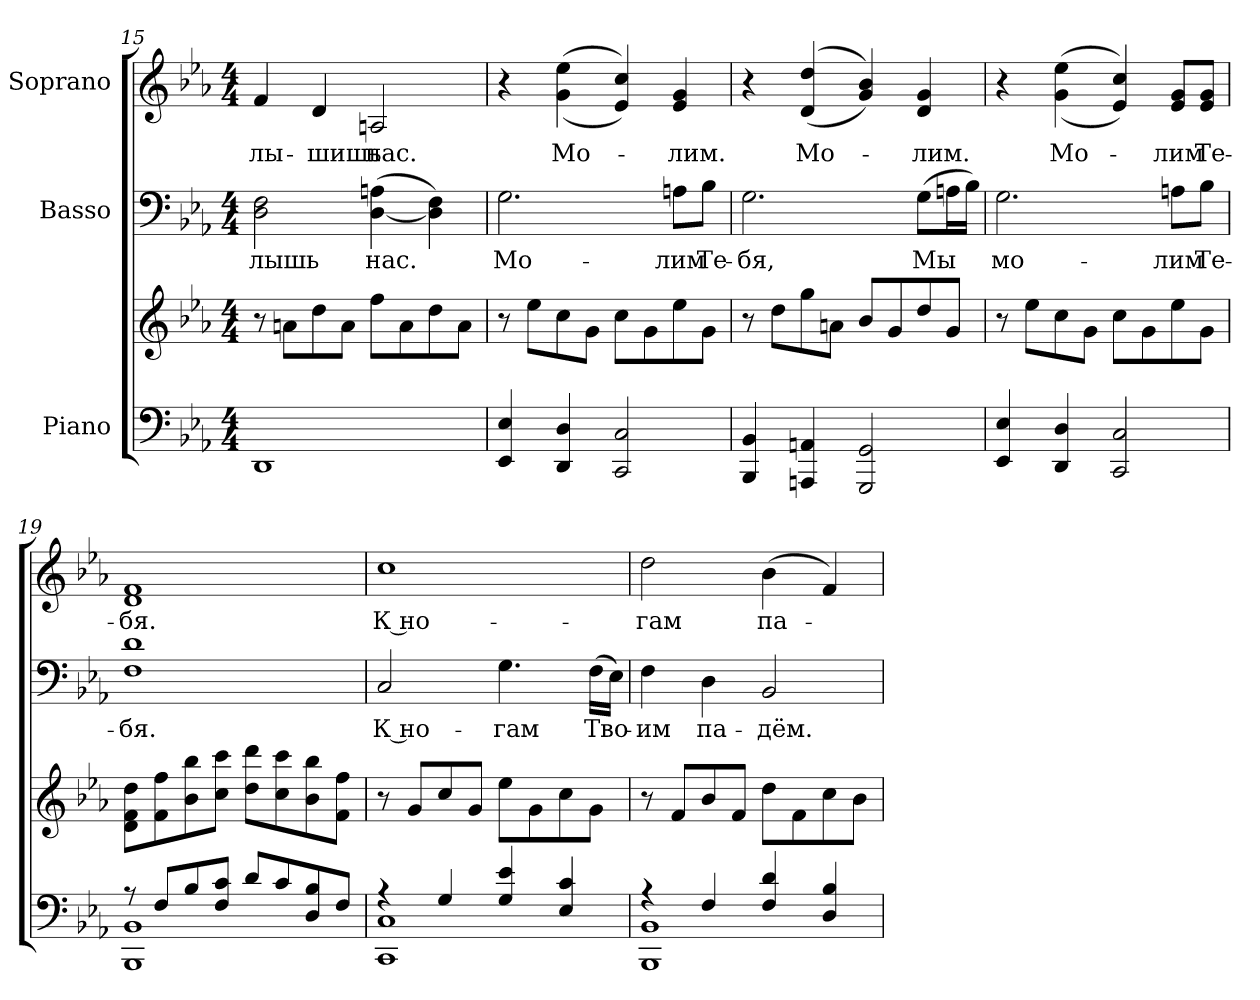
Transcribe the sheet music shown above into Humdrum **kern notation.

**kern	**kern	**kern	**text	**kern	**text
*part3	*part3	*part2	*part2	*part1	*part1
*staff4	*staff3	*staff2	*staff2	*staff1	*staff1
*I"Piano	*	*I"Basso	*	*I"Soprano	*
*clefF4	*clefG2	*clefF4	*	*clefG2	*
*k[b-e-a-]	*k[b-e-a-]	*k[b-e-a-]	*	*k[b-e-a-]	*
*c:	*c:	*c:	*	*c:	*
*M4/4	*M4/4	*M4/4	*	*M4/4	*
=15	=15	=15	=15	=15	=15
!	!	!	!LO:LY:a:color=#000000	!	!
!	!	!	!	!	!LO:LY:b:color=#000000
1DDi	8r	2Di\ 2Fi	-лышь	4fi/	-лы-
.	8ani\L	.	.	.	.
!	!	!	!	!	!LO:LY:b:color=#000000
.	8ddi\	.	.	4di/	-шишь
.	8ai\J	.	.	.	.
!	!	!	!LO:LY:a:color=#000000	!	!
!	!	!	!	!	!LO:LY:b:color=#000000
.	8ffi\L	([<4Di\ 4Ani	нас.	2Ani/	нас.
.	8ai\	.	.	.	.
.	8ddi\	4Di\] 4Fi)	.	.	.
.	8ai\J	.	.	.	.
!!LO:LB:g=z
=16	=16	=16	=16	=16	=16
!	!	!	!LO:LY:a:color=#000000	!	!
4EE-i/ 4E-i	8r	2.Gi\	Мо-	4r	.
.	8ee-i\L	.	.	.	.
!	!	!	!	!	!LO:LY:b:color=#000000
4DDi/ 4Di	8cci\	.	.	((4gi\ 4ee-i	Мо-
.	8gi\J	.	.	.	.
2CCi/ 2Ci	8cci\L	.	.	4e-i/ 4cci))	.
.	8gi\	.	.	.	.
!	!	!	!LO:LY:a:color=#000000	!	!
!	!	!	!	!	!LO:LY:b:color=#000000
.	8ee-i\	8Ani\L	-лим	4e-i/ 4gi	-лим.
!	!	!	!LO:LY:a:color=#000000	!	!
.	8gi\J	8B-i\J	Те-	.	.
=17	=17	=17	=17	=17	=17
!	!	!	!LO:LY:a:color=#000000	!	!
4BBB-i/ 4BB-i	8r	2.Gi\	-бя,	4r	.
.	8ddi\L	.	.	.	.
!	!	!	!	!	!LO:LY:b:color=#000000
4AAAni/ 4AAni	8ggi\	.	.	((4di/ 4ddi	Мо-
.	8ani\J	.	.	.	.
2GGGi/ 2GGi	8b-i/L	.	.	4gi/ 4b-i))	.
.	8gi/	.	.	.	.
!	!	!	!LO:LY:a:color=#000000	!	!
!	!	!	!	!	!LO:LY:b:color=#000000
.	8ddi/	(8Gi\L	Мы	4di/ 4gi	-лим.
.	8gi/J	16Ani\L	.	.	.
.	.	16B-i\JJ)	.	.	.
=18	=18	=18	=18	=18	=18
!	!	!	!LO:LY:a:color=#000000	!	!
4EE-i/ 4E-i	8r	2.Gi\	мо-	4r	.
.	8ee-i\L	.	.	.	.
!	!	!	!	!	!LO:LY:b:color=#000000
4DDi/ 4Di	8cci\	.	.	((4gi\ 4ee-i	Мо-
.	8gi\J	.	.	.	.
2CCi/ 2Ci	8cci\L	.	.	4e-i/ 4cci))	.
.	8gi\	.	.	.	.
!	!	!	!LO:LY:a:color=#000000	!	!
!	!	!	!	!	!LO:LY:b:color=#000000
.	8ee-i\	8Ani\L	-лим	8e-i/ 8giL	-лим
!	!	!	!LO:LY:a:color=#000000	!	!
!	!	!	!	!	!LO:LY:b:color=#000000
.	8gi\J	8B-i\J	Те-	8e-i/ 8giJ	Те-
!!LO:LB:g=z
=19	=19	=19	=19	=19	=19
*^	*	*	*	*	*
!	!	!	!	!LO:LY:a:color=#000000	!	!
!	!	!	!	!	!	!LO:LY:b:color=#000000
8r	1BBB-i 1BB-i	8di\ 8fi 8ddiL	1Fi 1di	-бя.	1di 1fi	-бя.
8Fi/L	.	8fi\ 8ffi	.	.	.	.
8B-i/	.	8b-i\ 8bb-i	.	.	.	.
8Fi/ 8ciJ	.	8cci\ 8ccciJ	.	.	.	.
8di/L	.	8ddi\ 8dddiL	.	.	.	.
8ci/	.	8cci\ 8ccci	.	.	.	.
8Di/ 8B-i	.	8b-i\ 8bb-i	.	.	.	.
8Fi/J	.	8fi\ 8ffiJ	.	.	.	.
=20	=20	=20	=20	=20	=20	=20
!	!	!	!	!LO:LY:a:color=#000000	!	!
!	!	!	!	!	!	!LO:LY:b:color=#000000
4r	1CCi 1Ci	8r	2Ci/	К но-	1cci	К но-
.	.	8gi/L	.	.	.	.
4Gi/	.	8cci/	.	.	.	.
.	.	8gi/J	.	.	.	.
!	!	!	!	!LO:LY:a:color=#000000	!	!
4Gi/ 4e-i	.	8ee-i\L	4.Gi\	-гам	.	.
.	.	8gi\	.	.	.	.
4E-i/ 4ci	.	8cci\	.	.	.	.
!	!	!	!	!LO:LY:a:color=#000000	!	!
.	.	8gi\J	(16Fi\LL	Тво-	.	.
.	.	.	16E-i\JJ)	.	.	.
=21	=21	=21	=21	=21	=21	=21
!	!	!	!	!LO:LY:a:color=#000000	!	!
!	!	!	!	!	!	!LO:LY:b:color=#000000
4r	1BBB-i 1BB-i	8r	4Fi\	-им	2ddi\	-гам
.	.	8fi/L	.	.	.	.
!	!	!	!	!LO:LY:a:color=#000000	!	!
4Fi/	.	8b-i/	4Di\	па-	.	.
.	.	8fi/J	.	.	.	.
!	!	!	!	!LO:LY:a:color=#000000	!	!
!	!	!	!	!	!	!LO:LY:b:color=#000000
4Fi/ 4di	.	8ddi\L	2BB-i/	-дём.	(4b-i\	па-
.	.	8fi\	.	.	.	.
4Di/ 4B-i	.	8cci\	.	.	4fi/)	.
.	.	8b-i\J	.	.	.	.
*v	*v	*	*	*	*	*
=	=	=	=	=	=
*-	*-	*-	*-	*-	*-
